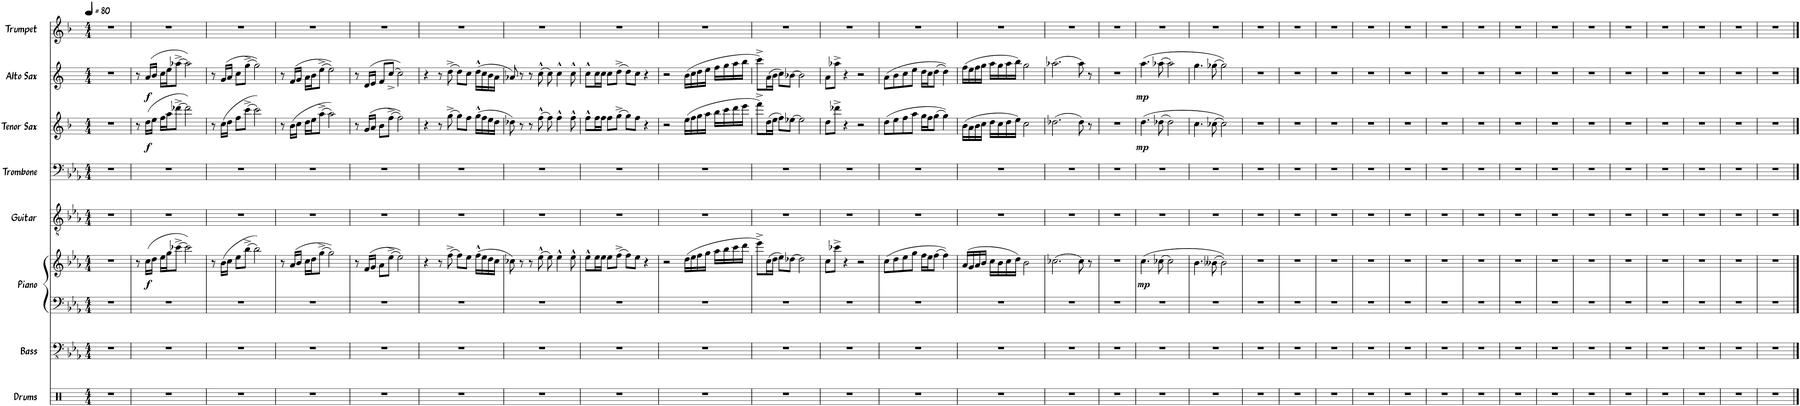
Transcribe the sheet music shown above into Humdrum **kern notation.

**kern	**kern	**kern	**kern	**dynam	**kern	**kern	**kern	**dynam	**kern	**dynam	**kern
*part8	*part7	*part6	*part6	*part6	*part5	*part4	*part3	*part3	*part2	*part2	*part1
*staff9	*staff8	*staff7	*staff6	*staff6/7	*staff5	*staff4	*staff3	*staff3	*staff2	*staff2	*staff1
*I"Drums	*I"Bass	*I"Piano	*	*	*I"Guitar	*I"Trombone	*I"Tenor Sax	*	*I"Alto Sax	*	*I"Trumpet
*I'Drums	*I'Bass	*I'Piano	*	*	*I'Gtr.	*I'Tbn.	*I'Tenor	*	*I'Alto	*	*I'Tpt.
*clefX	*clefFv4	*clefF4	*clefG2	*	*clefGv2	*clefF4	*clefG2	*	*clefG2	*	*clefG2
*	*	*	*	*	*	*	*Trd8c14	*	*Trd5c9	*	*Trd1c2
*k[]	*k[b-e-a-]	*k[b-e-a-]	*k[b-e-a-]	*	*k[b-e-a-]	*k[b-e-a-]	*k[b-]	*	*k[]	*	*k[b-]
*M4/4	*M4/4	*M4/4	*M4/4	*	*M4/4	*M4/4	*M4/4	*	*M4/4	*	*M4/4
*MM80	*MM80	*MM80	*MM80	*	*MM80	*MM80	*MM80	*	*MM80	*	*MM80
=1	=1	=1	=1	=1	=1	=1	=1	=1	=1	=1	=1
1r	1r	1r	1r	.	1r	1r	1r	.	1r	.	1r
=2	=2	=2	=2	=2	=2	=2	=2	=2	=2	=2	=2
1r	1r	1r	8r	.	1r	1r	8r	.	8r	.	1r
!	!	!	!	!LO:DY:b	!	!	!	!LO:DY:b	!	!LO:DY:b	!
.	.	.	(16cc\LL	f	.	.	(16dd\LL	f	(16a/LL	f	.
.	.	.	16dd\JJ	.	.	.	16ee\JJ	.	16b/JJ	.	.
.	.	.	16ee-\LL	.	.	.	16ff\LL	.	16cc\LL	.	.
.	.	.	16gg\J	.	.	.	16aa\J	.	16ee\J	.	.
.	.	.	[8ccc-X^\J	.	.	.	[8ddd-X^\J	.	[8aa-X^\J	.	.
.	.	.	2ccc-\])	.	.	.	2ddd-\])	.	2aa-\])	.	.
=3	=3	=3	=3	=3	=3	=3	=3	=3	=3	=3	=3
1r	1r	1r	8r	.	1r	1r	8r	.	8r	.	1r
.	.	.	(16b-\LL	.	.	.	(16cc\LL	.	(16g/LL	.	.
.	.	.	16cc\JJ	.	.	.	16dd\JJ	.	16a/JJ	.	.
.	.	.	8ee-\L	.	.	.	8ff\L	.	8cc\L	.	.
.	.	.	(8bb-^\J	.	.	.	(8ccc^\J	.	(8gg^\J	.	.
.	.	.	2bb-\))	.	.	.	2ccc\))	.	2gg\))	.	.
=4	=4	=4	=4	=4	=4	=4	=4	=4	=4	=4	=4
1r	1r	1r	8r	.	1r	1r	8r	.	8r	.	1r
.	.	.	(16a-/LL	.	.	.	(16b-\LL	.	(16f/LL	.	.
.	.	.	16b-/JJ	.	.	.	16cc\JJ	.	16g/JJ	.	.
.	.	.	16cc\LL	.	.	.	16dd\LL	.	16a\LL	.	.
.	.	.	16dd\J	.	.	.	16ee\J	.	16b\J	.	.
.	.	.	(8gg^\J	.	.	.	(8aa^\J	.	(8ee^\J	.	.
.	.	.	2gg\))	.	.	.	2aa\))	.	2ee\))	.	.
=5	=5	=5	=5	=5	=5	=5	=5	=5	=5	=5	=5
1r	1r	1r	8r	.	1r	1r	8r	.	8r	.	1r
.	.	.	(16f/LL	.	.	.	(16g/LL	.	(16d/LL	.	.
.	.	.	16g/JJ	.	.	.	16a/JJ	.	16e/JJ	.	.
.	.	.	8a-\L	.	.	.	8b-\L	.	8f/L	.	.
.	.	.	(8ee-^\J	.	.	.	(8ff^\J	.	(8cc^/J	.	.
.	.	.	2ee-\))	.	.	.	2ff\))	.	2cc\))	.	.
=6	=6	=6	=6	=6	=6	=6	=6	=6	=6	=6	=6
1r	1r	1r	4r	.	1r	1r	4r	.	4r	.	1r
.	.	.	8r	.	.	.	8r	.	8r	.	.
.	.	.	(8ff^\	.	.	.	(8gg^\	.	(8dd^\	.	.
.	.	.	8ff\L)	.	.	.	8gg\L)	.	8dd\L)	.	.
.	.	.	8ee-\J	.	.	.	8ff\J	.	8cc\J	.	.
.	.	.	(16ff^^\LL	.	.	.	(16gg^^\LL	.	(16dd^^\LL	.	.
.	.	.	16ee-\	.	.	.	16ff\	.	16cc\	.	.
.	.	.	16dd\	.	.	.	16ee\	.	16b\	.	.
.	.	.	16cc\JJ	.	.	.	16dd\JJ	.	16a\JJ	.	.
=7	=7	=7	=7	=7	=7	=7	=7	=7	=7	=7	=7
1r	1r	1r	8cc-X\)	.	1r	1r	8dd-X\)	.	8a-X/)	.	1r
.	.	.	8r	.	.	.	8r	.	8r	.	.
.	.	.	8r	.	.	.	8r	.	8r	.	.
.	.	.	(8ee-^^\	.	.	.	(8ff^^\	.	(8cc^^\	.	.
.	.	.	8ee-\)	.	.	.	8ff\)	.	8cc\)	.	.
.	.	.	4ee-^^\	.	.	.	4ff^^\	.	4cc^^\	.	.
.	.	.	8ee-^^\	.	.	.	8ff^^\	.	8cc^^\	.	.
=8	=8	=8	=8	=8	=8	=8	=8	=8	=8	=8	=8
1r	1r	1r	8ee-^^\L	.	1r	1r	8ff^^\L	.	8cc^^\L	.	1r
.	.	.	16ee-\L	.	.	.	16ff\L	.	16cc\L	.	.
.	.	.	16ee-\JJ	.	.	.	16ff\JJ	.	16cc\JJ	.	.
.	.	.	8ee-\L	.	.	.	8ff\L	.	8cc\L	.	.
.	.	.	(8ff^\J	.	.	.	(8gg^\J	.	(8dd^\J	.	.
.	.	.	8ff\L)	.	.	.	8gg\L)	.	8dd\L)	.	.
.	.	.	8ee-\J	.	.	.	8ff\J	.	8cc\J	.	.
.	.	.	4r	.	.	.	4r	.	4r	.	.
=9	=9	=9	=9	=9	=9	=9	=9	=9	=9	=9	=9
1r	1r	1r	2r	.	1r	1r	2r	.	2r	.	1r
.	.	.	(16dd\LL	.	.	.	(16ee\LL	.	(16b\LL	.	.
.	.	.	16ee-\	.	.	.	16ff\	.	16cc\	.	.
.	.	.	16ff\	.	.	.	16gg\	.	16dd\	.	.
.	.	.	16gg\JJ	.	.	.	16aa\JJ	.	16ee\JJ	.	.
.	.	.	16aa-\LL	.	.	.	16bb-\LL	.	16ff\LL	.	.
.	.	.	16bb-\	.	.	.	16ccc\	.	16gg\	.	.
.	.	.	16ccc\	.	.	.	16ddd\	.	16aa\	.	.
.	.	.	16ddd\JJ	.	.	.	16eee\JJ	.	16bb\JJ	.	.
=10	=10	=10	=10	=10	=10	=10	=10	=10	=10	=10	=10
1r	1r	1r	8eee-^\L)	.	1r	1r	8fff^\L)	.	8ccc^\L)	.	1r
.	.	.	(16cc\L	.	.	.	(16dd\L	.	(16a\L	.	.
.	.	.	16dd\JJ	.	.	.	16ee\JJ	.	16b\JJ	.	.
.	.	.	8ee-\L)	.	.	.	8ff\L)	.	8cc\L)	.	.
.	.	.	[8dd-X\J	.	.	.	[8ee-X\J	.	[8b-X\J	.	.
.	.	.	2dd-\]	.	.	.	2ee-\]	.	2b-\]	.	.
=11	=11	=11	=11	=11	=11	=11	=11	=11	=11	=11	=11
1r	1r	1r	8cc\L	.	1r	1r	8dd\L	.	8a\L	.	1r
.	.	.	8ccc-X^\J	.	.	.	8ddd-X^\J	.	8aa-X^\J	.	.
.	.	.	4r	.	.	.	4r	.	4r	.	.
.	.	.	2r	.	.	.	2r	.	2r	.	.
=12	=12	=12	=12	=12	=12	=12	=12	=12	=12	=12	=12
1r	1r	1r	(8cc\L	.	1r	1r	(8dd\L	.	(8a\L	.	1r
.	.	.	8dd\	.	.	.	8ee\	.	8b\	.	.
.	.	.	8ee-\	.	.	.	8ff\	.	8cc\	.	.
.	.	.	8gg\J	.	.	.	8aa\J	.	8ee\J	.	.
.	.	.	16ff\LL	.	.	.	16gg\LL	.	16dd\LL	.	.
.	.	.	16ee-\J	.	.	.	16ff\J	.	16cc\J	.	.
.	.	.	(8ff\J	.	.	.	(8gg\J	.	(8dd\J	.	.
.	.	.	4ff\))	.	.	.	4gg\))	.	4dd\))	.	.
=13	=13	=13	=13	=13	=13	=13	=13	=13	=13	=13	=13
1r	1r	1r	(16a-/LL	.	1r	1r	(16b-\LL	.	(16ff\LL	.	1r
.	.	.	16g/	.	.	.	16a\	.	16ee\	.	.
.	.	.	16a-/	.	.	.	16b-\	.	16ff\	.	.
.	.	.	16b-/JJ	.	.	.	16cc\JJ	.	16gg\JJ	.	.
.	.	.	16cc\LL	.	.	.	16dd\LL	.	16aa\LL	.	.
.	.	.	16b-\	.	.	.	16cc\	.	16gg\	.	.
.	.	.	16cc\	.	.	.	16dd\	.	16aa\	.	.
.	.	.	16dd\JJ)	.	.	.	16ee\JJ)	.	16bb\JJ)	.	.
.	.	.	2b-\	.	.	.	2cc\	.	2gg\	.	.
=14	=14	=14	=14	=14	=14	=14	=14	=14	=14	=14	=14
1r	1r	1r	(2.cc-X\	.	1r	1r	(2.dd-X\	.	(2.aa-X\	.	1r
.	.	.	8cc-\)	.	.	.	8dd-\)	.	8aa-\)	.	.
.	.	.	8r	.	.	.	8r	.	8r	.	.
=15	=15	=15	=15	=15	=15	=15	=15	=15	=15	=15	=15
1r	1r	1r	1r	.	1r	1r	1r	.	1r	.	1r
=16	=16	=16	=16	=16	=16	=16	=16	=16	=16	=16	=16
!	!	!	!	!LO:DY:b	!	!	!	!LO:DY:b	!	!LO:DY:b	!
1r	1r	1r	(4.cc\	mp	1r	1r	(4.dd\	mp	(4.aa\	mp	1r
.	.	.	(8cc-X\	.	.	.	(8dd-X\	.	(8aa-X\	.	.
.	.	.	2cc-\)	.	.	.	2dd-\)	.	2aa-\)	.	.
=17	=17	=17	=17	=17	=17	=17	=17	=17	=17	=17	=17
1r	1r	1r	4.b-\	.	1r	1r	4.cc\	.	4.gg\	.	1r
.	.	.	(8b--X\	.	.	.	(8cc-X\	.	(8gg-X\	.	.
.	.	.	2b--\))	.	.	.	2cc-\))	.	2gg-\))	.	.
=18	=18	=18	=18	=18	=18	=18	=18	=18	=18	=18	=18
1r	1r	1r	1r	.	1r	1r	1r	.	1r	.	1r
=19	=19	=19	=19	=19	=19	=19	=19	=19	=19	=19	=19
1r	1r	1r	1r	.	1r	1r	1r	.	1r	.	1r
=20	=20	=20	=20	=20	=20	=20	=20	=20	=20	=20	=20
1r	1r	1r	1r	.	1r	1r	1r	.	1r	.	1r
=21	=21	=21	=21	=21	=21	=21	=21	=21	=21	=21	=21
1r	1r	1r	1r	.	1r	1r	1r	.	1r	.	1r
=22	=22	=22	=22	=22	=22	=22	=22	=22	=22	=22	=22
1r	1r	1r	1r	.	1r	1r	1r	.	1r	.	1r
=23	=23	=23	=23	=23	=23	=23	=23	=23	=23	=23	=23
1r	1r	1r	1r	.	1r	1r	1r	.	1r	.	1r
=24	=24	=24	=24	=24	=24	=24	=24	=24	=24	=24	=24
1r	1r	1r	1r	.	1r	1r	1r	.	1r	.	1r
=25	=25	=25	=25	=25	=25	=25	=25	=25	=25	=25	=25
1r	1r	1r	1r	.	1r	1r	1r	.	1r	.	1r
=26	=26	=26	=26	=26	=26	=26	=26	=26	=26	=26	=26
1r	1r	1r	1r	.	1r	1r	1r	.	1r	.	1r
=27	=27	=27	=27	=27	=27	=27	=27	=27	=27	=27	=27
1r	1r	1r	1r	.	1r	1r	1r	.	1r	.	1r
=28	=28	=28	=28	=28	=28	=28	=28	=28	=28	=28	=28
1r	1r	1r	1r	.	1r	1r	1r	.	1r	.	1r
=29	=29	=29	=29	=29	=29	=29	=29	=29	=29	=29	=29
1r	1r	1r	1r	.	1r	1r	1r	.	1r	.	1r
=30	=30	=30	=30	=30	=30	=30	=30	=30	=30	=30	=30
1r	1r	1r	1r	.	1r	1r	1r	.	1r	.	1r
=31	=31	=31	=31	=31	=31	=31	=31	=31	=31	=31	=31
1r	1r	1r	1r	.	1r	1r	1r	.	1r	.	1r
=32	=32	=32	=32	=32	=32	=32	=32	=32	=32	=32	=32
1r	1r	1r	1r	.	1r	1r	1r	.	1r	.	1r
==	==	==	==	==	==	==	==	==	==	==	==
*-	*-	*-	*-	*-	*-	*-	*-	*-	*-	*-	*-
